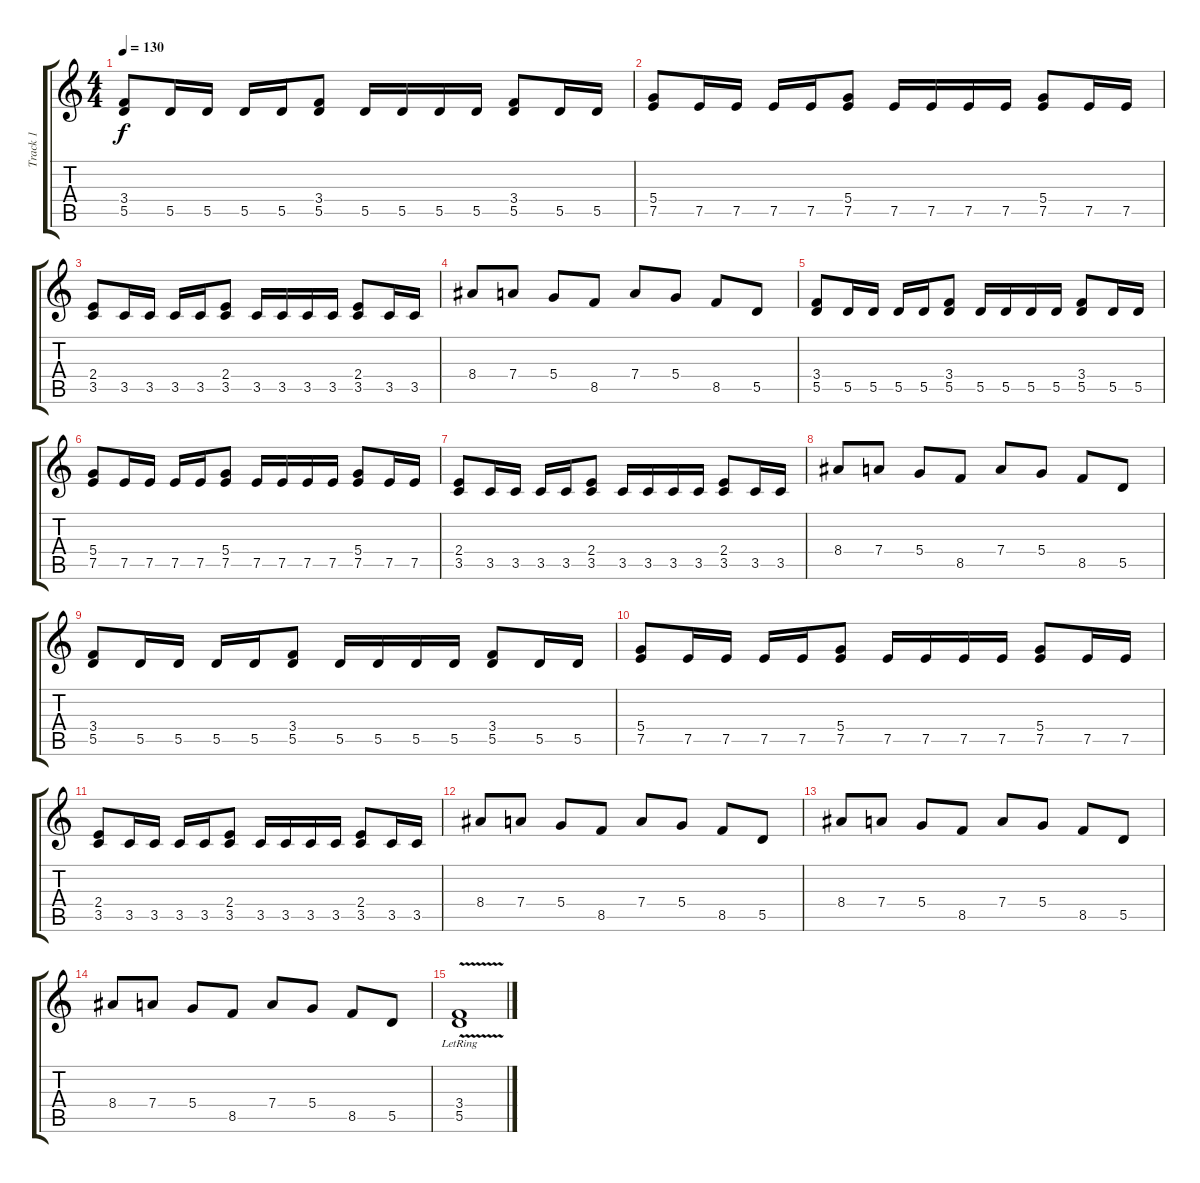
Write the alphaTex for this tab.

\track ("Track 1" "Track 1") {instrument electricguitarclean}
\staff {score tabs}
\tuning (E4 B3 G3 D3 A2 E2) {hide}
\ts (4 4)
\tempo 130
\clef g2
\ks c
(3.4 5.5).8{dy f} 5.5.16 5.5.16 5.5.16 5.5.16 (3.4 5.5).8 5.5.16 5.5.16 5.5.16 5.5.16 (3.4 5.5).8 5.5.16 5.5.16 |
(5.4 7.5).8 7.5.16 7.5.16 7.5.16 7.5.16 (5.4 7.5).8 7.5.16 7.5.16 7.5.16 7.5.16 (5.4 7.5).8 7.5.16 7.5.16 |
(2.4 3.5).8 3.5.16 3.5.16 3.5.16 3.5.16 (2.4 3.5).8 3.5.16 3.5.16 3.5.16 3.5.16 (2.4 3.5).8 3.5.16 3.5.16 |
8.4.8 7.4.8 5.4.8 8.5.8 7.4.8 5.4.8 8.5.8 5.5.8 |
(3.4 5.5).8 5.5.16 5.5.16 5.5.16 5.5.16 (3.4 5.5).8 5.5.16 5.5.16 5.5.16 5.5.16 (3.4 5.5).8 5.5.16 5.5.16 |
(5.4 7.5).8 7.5.16 7.5.16 7.5.16 7.5.16 (5.4 7.5).8 7.5.16 7.5.16 7.5.16 7.5.16 (5.4 7.5).8 7.5.16 7.5.16 |
(2.4 3.5).8 3.5.16 3.5.16 3.5.16 3.5.16 (2.4 3.5).8 3.5.16 3.5.16 3.5.16 3.5.16 (2.4 3.5).8 3.5.16 3.5.16 |
8.4.8 7.4.8 5.4.8 8.5.8 7.4.8 5.4.8 8.5.8 5.5.8 |
(3.4 5.5).8 5.5.16 5.5.16 5.5.16 5.5.16 (3.4 5.5).8 5.5.16 5.5.16 5.5.16 5.5.16 (3.4 5.5).8 5.5.16 5.5.16 |
(5.4 7.5).8 7.5.16 7.5.16 7.5.16 7.5.16 (5.4 7.5).8 7.5.16 7.5.16 7.5.16 7.5.16 (5.4 7.5).8 7.5.16 7.5.16 |
(2.4 3.5).8 3.5.16 3.5.16 3.5.16 3.5.16 (2.4 3.5).8 3.5.16 3.5.16 3.5.16 3.5.16 (2.4 3.5).8 3.5.16 3.5.16 |
8.4.8 7.4.8 5.4.8 8.5.8 7.4.8 5.4.8 8.5.8 5.5.8 |
8.4.8 7.4.8 5.4.8 8.5.8 7.4.8 5.4.8 8.5.8 5.5.8 |
8.4.8 7.4.8 5.4.8 8.5.8 7.4.8 5.4.8 8.5.8 5.5.8 |
(3.4{v lr} 5.5).1
